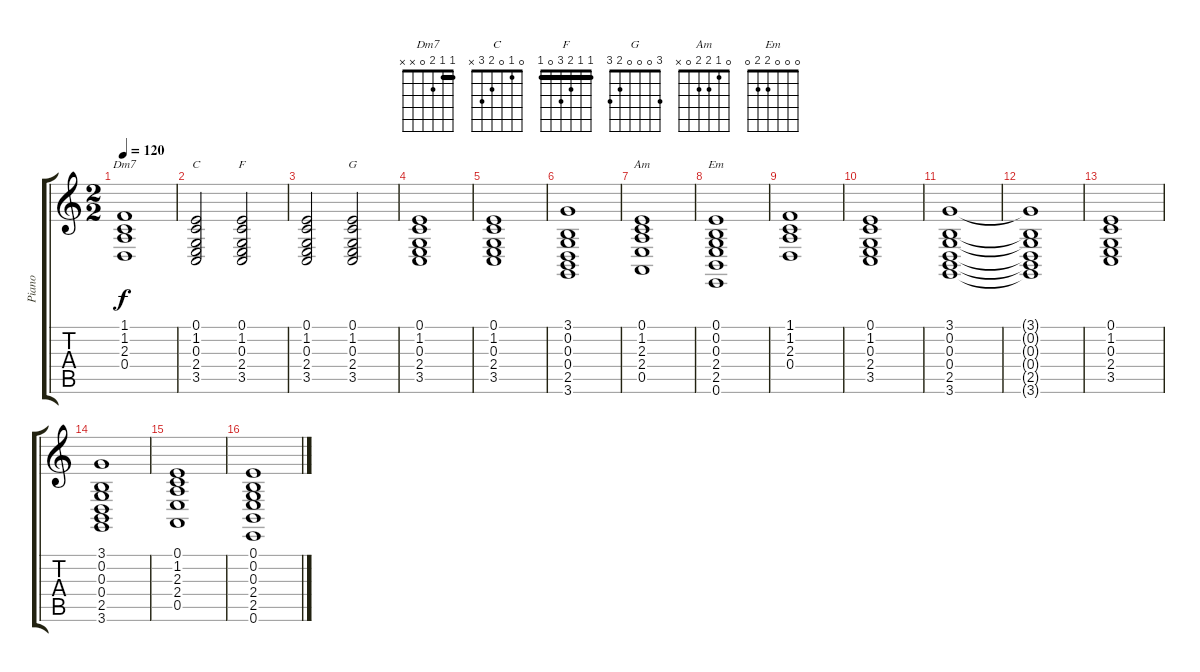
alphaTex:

\track ("Piano" "Piano") {instrument acousticgrandpiano}
\staff {score tabs}
\tuning (E4 B3 G3 D3 A2 E2) {hide}
\chord ("Dm7" 1 1 2 0 x x) {barre 1}
\chord ("C" 0 1 0 2 3 x)
\chord ("F" 1 1 2 3 0 1) {barre 1}
\chord ("G" 3 0 0 0 2 3)
\chord ("Am" 0 1 2 2 0 x)
\chord ("Em" 0 0 0 2 2 0)
\ts (2 2)
\tempo 120
\clef g2
\ks c
(1.1 1.2 2.3 0.4).1{ch "Dm7" dy f} |
(0.1 1.2 0.3 2.4 3.5).2{ch "C"} (0.1 1.2 0.3 2.4 3.5).2{ch "F"} |
(0.1 1.2 0.3 2.4 3.5).2 (0.1 1.2 0.3 2.4 3.5).2{ch "G"} |
(0.1 1.2 0.3 2.4 3.5).1 |
(0.1 1.2 0.3 2.4 3.5).1 |
(3.1 0.2 0.3 0.4 2.5 3.6).1 |
(0.1 1.2 2.3 2.4 0.5).1{ch "Am"} |
(0.1 0.2 0.3 2.4 2.5 0.6).1{ch "Em"} |
(1.1 1.2 2.3 0.4).1 |
(0.1 1.2 0.3 2.4 3.5).1 |
(3.1 0.2 0.3 0.4 2.5 3.6).1 |
(3.1{t} 0.2{t} 0.3{t} 0.4{t} 2.5{t} 3.6{t}).1 |
(0.1 1.2 0.3 2.4 3.5).1 |
(3.1 0.2 0.3 0.4 2.5 3.6).1 |
(0.1 1.2 2.3 2.4 0.5).1 |
(0.1 0.2 0.3 2.4 2.5 0.6).1
